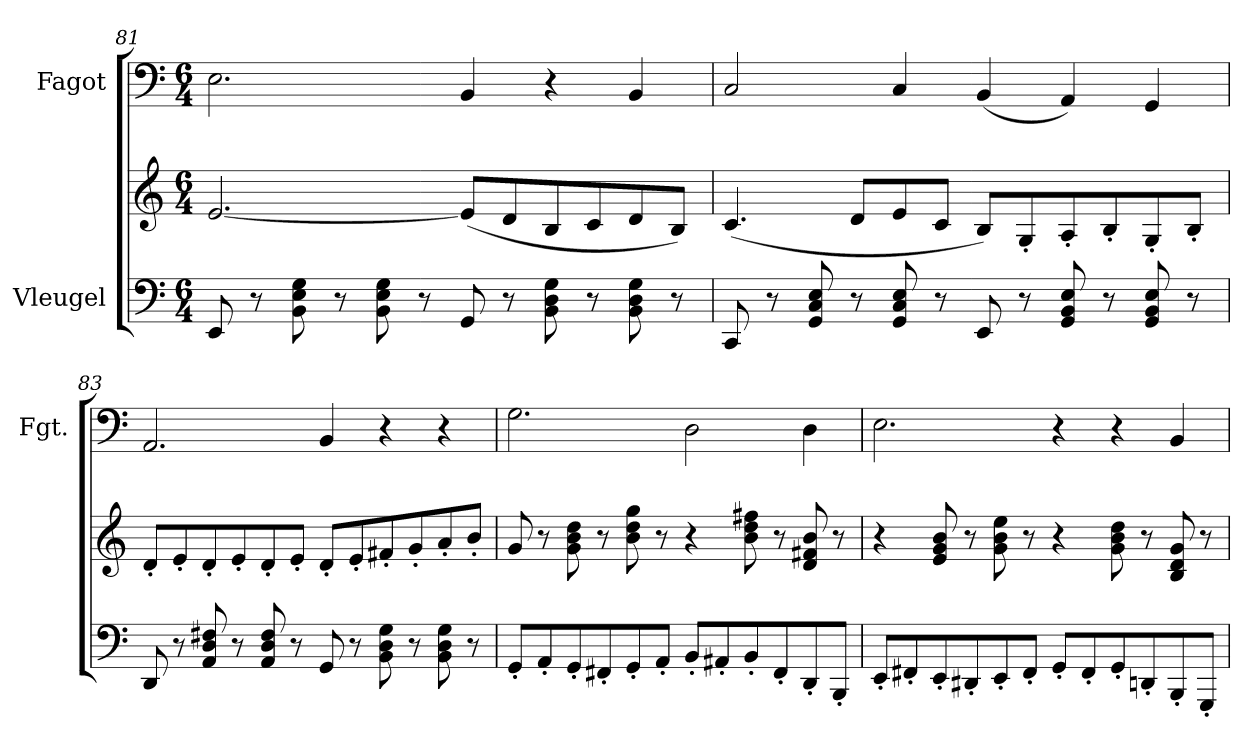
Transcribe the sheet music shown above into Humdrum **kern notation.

**kern	**kern	**kern
*part2	*part2	*part1
*staff3	*staff2	*staff1
*I"Vleugel	*	*I"Fagot
*	*	*I'Fgt.
*clefF4	*clefG2	*clefF4
*k[]	*k[]	*k[]
*M6/4	*M6/4	*M6/4
=81	=81	=81
8EE/	[2.e/	2.E\
8r	.	.
8BB\ 8E\ 8G\	.	.
8r	.	.
8BB\ 8E\ 8G\	.	.
8r	.	.
8GG/	(8e/L]	4BB/
8r	8d/	.
8BB\ 8D\ 8G\	8B/	4r
8r	8c/	.
8BB\ 8D\ 8G\	8d/	4BB/
8r	8B/J)	.
!!LO:LB:g=z
=82	=82	=82
8CC/	(4.c/	2C/
8r	.	.
8GG/ 8C/ 8E/	.	.
8r	8d/L	.
8GG/ 8C/ 8E/	8e/	4C/
8r	8c/J	.
8EE/	8B/L)	(4BB/
8r	8G'/	.
8GG/ 8BB/ 8E/	8A'/	4AA/)
8r	8B'/	.
8GG/ 8BB/ 8E/	8G'/	4GG/
8r	8B'/J	.
=83	=83	=83
8DD/	8d'/L	2.AA/
8r	8e'/	.
8AA/ 8D/ 8F#X/	8d'/	.
8r	8e'/	.
8AA/ 8D/ 8F#/	8d'/	.
8r	8e'/J	.
8GG/	8d'/L	4BB/
8r	8e'/	.
8BB\ 8D\ 8G\	8f#X'/	4r
8r	8g'/	.
8BB\ 8D\ 8G\	8a'/	4r
8r	8b'/J	.
=84	=84	=84
8GG'/L	8g/	2.G\
8AA'/	8r	.
8GG'/	8g\ 8b\ 8dd\	.
8FF#X'/	8r	.
8GG'/	8b\ 8dd\ 8gg\	.
8AA'/J	8r	.
8BB'/L	4r	2D\
8AA#X'/	.	.
8BB'/	8b\ 8dd\ 8ff#X\	.
8FF#'/	8r	.
8DD'/	8d/ 8f#X/ 8b/	4D\
8BBB'/J	8r	.
!!LO:PB:g=z
=85	=85	=85
8EE'/L	4r	2.E\
8FF#X'/	.	.
8EE'/	8e/ 8g/ 8b/	.
8DD#X'/	8r	.
8EE'/	8g\ 8b\ 8ee\	.
8FF#'/J	8r	.
8GG'/L	4r	4r
8FF#'/	.	.
8GG'/	8g\ 8b\ 8dd\	4r
8DDn'/	8r	.
8BBB'/	8B/ 8d/ 8g/	4BB/
8GGG'/J	8r	.
=	=	=
*-	*-	*-
